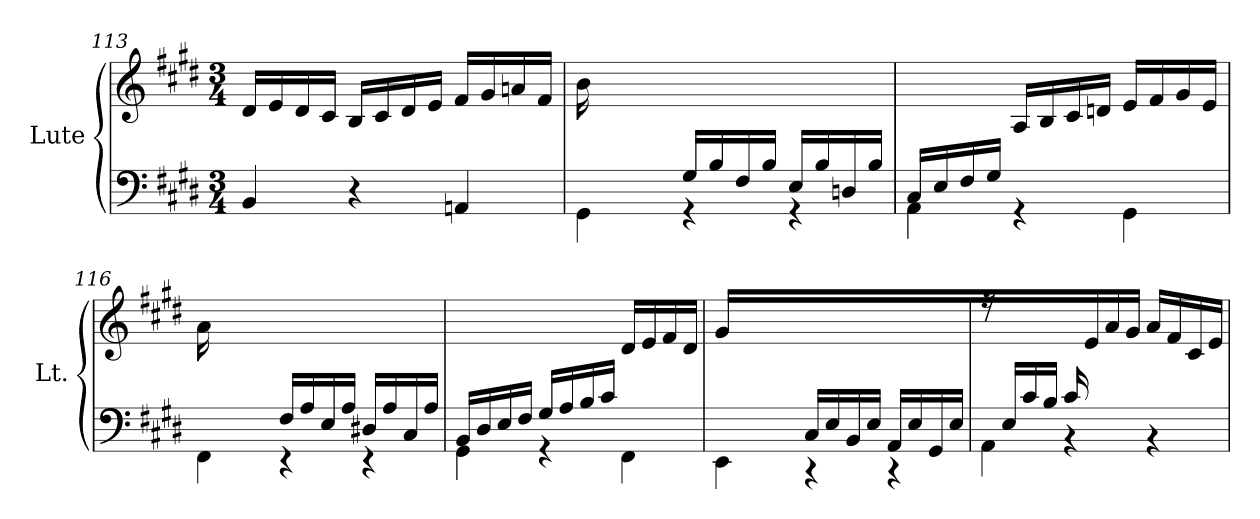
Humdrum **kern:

**kern	**kern
*part1	*part1
*staff2	*staff1
*I"Lute	*
*I'Lt.	*
*clefF4	*clefG2
*k[f#c#g#d#]	*k[f#c#g#d#]
*M3/4	*M3/4
=113	=113
4BB/	16d#/LL
.	16e/
.	16d#/
.	16c#/JJ
4r	16B/LL
.	16c#/
.	16d#/
.	16e/JJ
4AAn/	16f#/LL
.	16g#/
.	16an/
.	16f#/JJ
=114	=114
*^	*
16ryy	4GG#\	16b\LL
16B/	.	2ryy
16A/	.	.
16B/JJ	.	.
16G#/LL	4rGG	.
16B/	.	.
16F#/	.	.
16B/JJ	.	.
16E/LL	4rGG	.
16B/	.	8.ryy
16Dn/	.	.
16B/JJ	.	.
=115	=115	=115
16C#/LL	4AA\	4ryy
16E/	.	.
16F#/	.	.
16G#/JJ	.	.
2ryy	4rGG	16A/LL
.	.	16B/
.	.	16c#/
.	.	16dn/JJ
.	4GG#\	16e/LL
.	.	16f#/
.	.	16g#/
.	.	16e/JJ
!!LO:LB:g=z
=116	=116	=116
16ryy	4FF#\	16a\LL
16A/	.	2ryy
16G#/	.	.
16A/JJ	.	.
16F#/LL	4rEE	.
16A/	.	.
16E/	.	.
16A/JJ	.	.
16D#X/LL	4rEE	.
16A/	.	8.ryy
16C#/	.	.
16A/JJ	.	.
=117	=117	=117
16BB/LL	4GG#\	2ryy
16D#/	.	.
16E/	.	.
16F#/JJ	.	.
16G#/LL	4rGG	.
16A/	.	.
16B/	.	.
16c#/JJ	.	.
4ryy	4FF#\	16d#/LL
.	.	16e/
.	.	16f#/
.	.	16d#/JJ
=118	=118	=118
16ryy	4EE\	16g#\LL
16E/	.	2ryy
16Dn/	.	.
16E/JJ	.	.
16C#/LL	4rCC	.
16E/	.	.
16BB/	.	.
16E/JJ	.	.
16AA/LL	4rCC	.
16E/	.	8.ryy
16GG#/	.	.
16E/JJ	.	.
=119	=119	=119
16ryy	4AA\	16rff
16E/LL	.	4ryy
16c#/	.	.
16B/JJ	.	.
16c#/LL	4rBB	.
4..ryy	.	16e/
.	.	16a/
.	.	16g#/JJ
.	4rBB	16a/LL
.	.	16f#/
.	.	16c#/
.	.	16e/JJ
*v	*v	*
=	=
*-	*-
